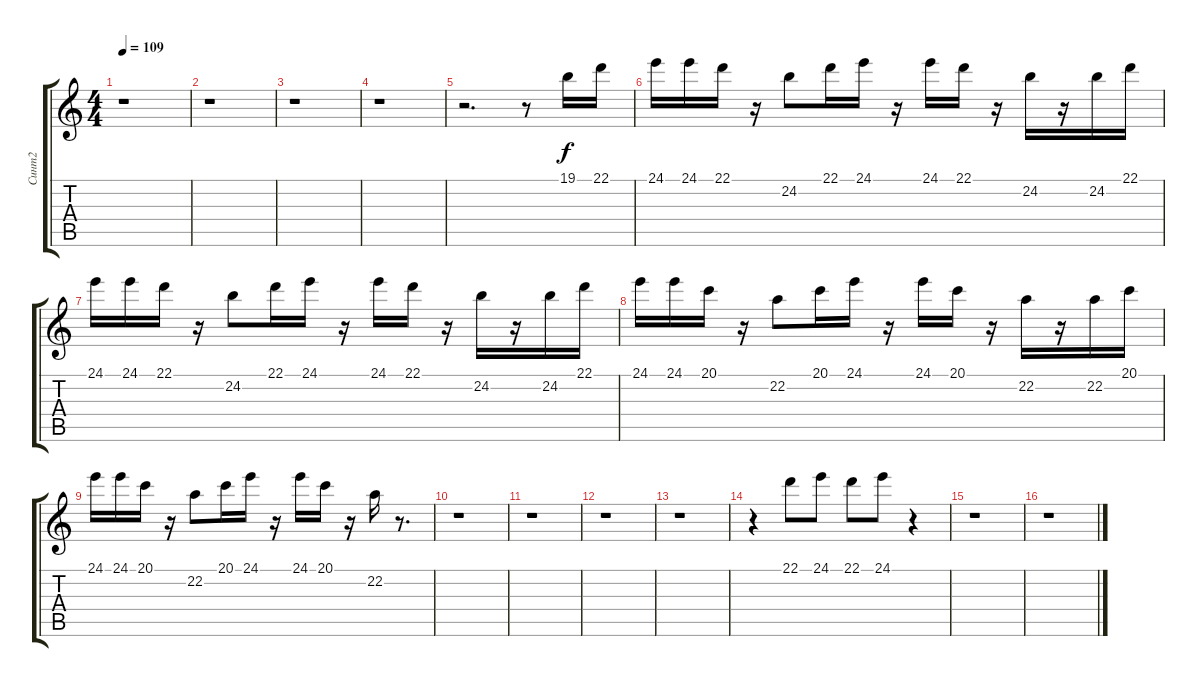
\track ("Синт2" "Синт2") {instrument rockorgan}
\staff {score tabs}
\tuning (E4 B3 G3 D3 A2 E2) {hide}
\ts (4 4)
\tempo 109
\clef g2
\ks c
r.1{dy f} |
r.1 |
r.1 |
r.1 |
r.2{d} r.8 19.1.16 22.1.16 |
24.1.16 24.1.16 22.1.16 r.16 24.2.8 22.1.16 24.1.16 r.16 24.1.16 22.1.16 r.16 24.2.16 r.16 24.2.16 22.1.16 |
24.1.16 24.1.16 22.1.16 r.16 24.2.8 22.1.16 24.1.16 r.16 24.1.16 22.1.16 r.16 24.2.16 r.16 24.2.16 22.1.16 |
24.1.16 24.1.16 20.1.16 r.16 22.2.8 20.1.16 24.1.16 r.16 24.1.16 20.1.16 r.16 22.2.16 r.16 22.2.16 20.1.16 |
24.1.16 24.1.16 20.1.16 r.16 22.2.8 20.1.16 24.1.16 r.16 24.1.16 20.1.16 r.16 22.2.16 r.8{d} |
r.1 |
r.1 |
r.1 |
r.1 |
r.4 22.1.8 24.1.8 22.1.8 24.1.8 r.4 |
r.1 |
r.1
